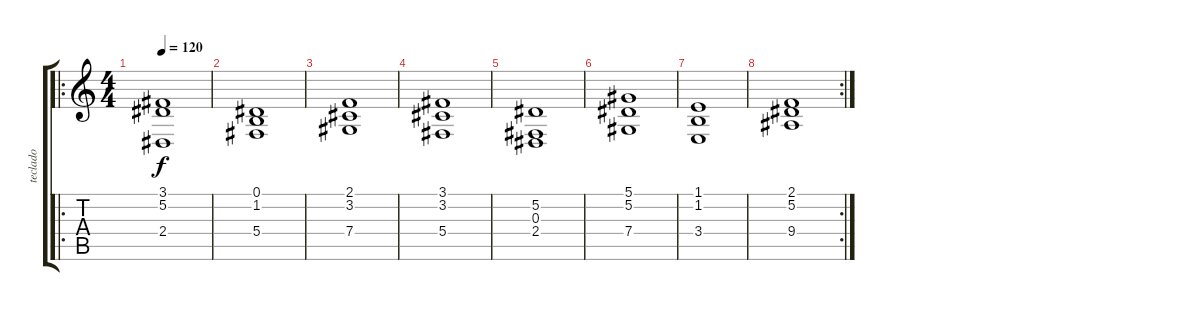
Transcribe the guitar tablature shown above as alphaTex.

\track ("teclado" "teclado") {instrument stringensemble2}
\staff {score tabs}
\tuning (Eb4 Bb3 Gb3 Db3 Ab2 Eb2) {hide}
\ro
\ts (4 4)
\tempo 120
\clef g2
\ks c
(3.1 5.2 2.4).1{dy f instrument stringensemble2} |
(0.1 1.2 5.4).1 |
(2.1 3.2 7.4).1 |
(3.1 3.2 5.4).1 |
(5.2 0.3 2.4).1 |
(5.1 5.2 7.4).1 |
(1.1 1.2 3.4).1 |
\rc 2
(2.1 5.2 9.4).1
